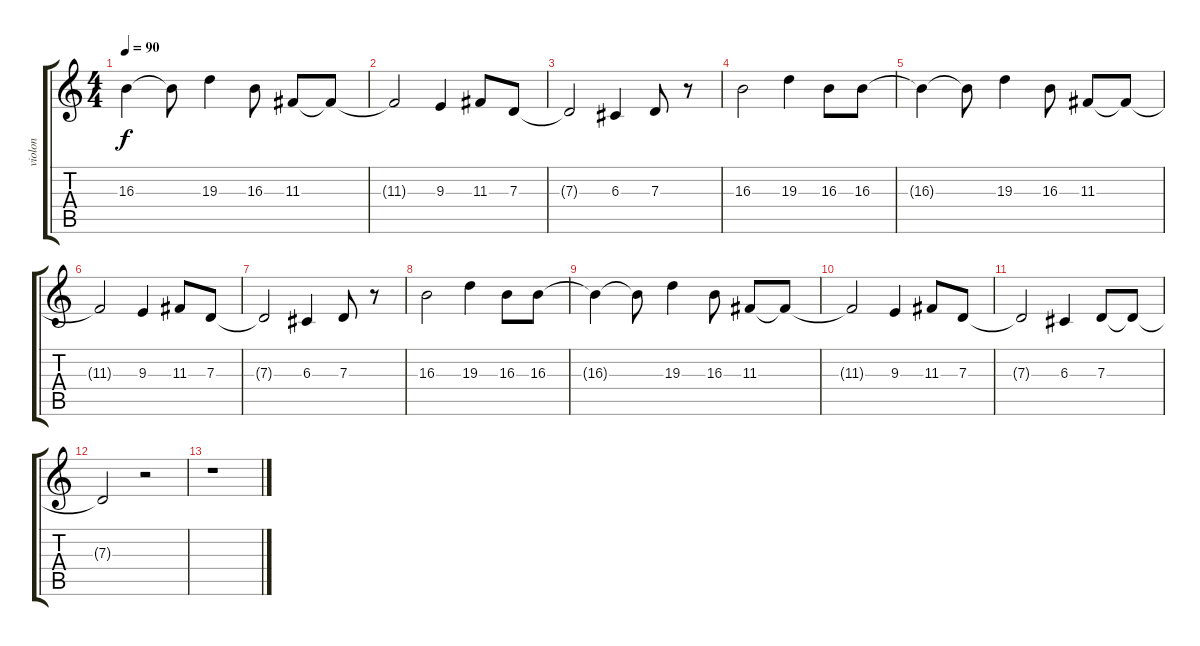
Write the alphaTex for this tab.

\track ("violon" "violon") {instrument viola}
\staff {score tabs}
\tuning (E4 B3 G3 D3 A2 E2) {hide}
\ts (4 4)
\tempo 90
\clef g2
\ks c
16.3{t}.4{dy f} 16.3{t}.8 19.3.4 16.3.8 11.3.8 11.3{t}.8 |
11.3{t}.2 9.3.4 11.3.8 7.3.8 |
7.3{t}.2 6.3.4 7.3.8 r.8 |
16.3.2 19.3.4 16.3.8 16.3.8 |
16.3{t}.4 16.3{t}.8 19.3.4 16.3.8 11.3.8 11.3{t}.8 |
11.3{t}.2 9.3.4 11.3.8 7.3.8 |
7.3{t}.2 6.3.4 7.3.8 r.8 |
16.3.2 19.3.4 16.3.8 16.3.8 |
16.3{t}.4 16.3{t}.8 19.3.4 16.3.8 11.3.8 11.3{t}.8 |
11.3{t}.2 9.3.4 11.3.8 7.3.8 |
7.3{t}.2 6.3.4 7.3.8 7.3{t}.8 |
7.3{t}.2 r.2 |
r.1
